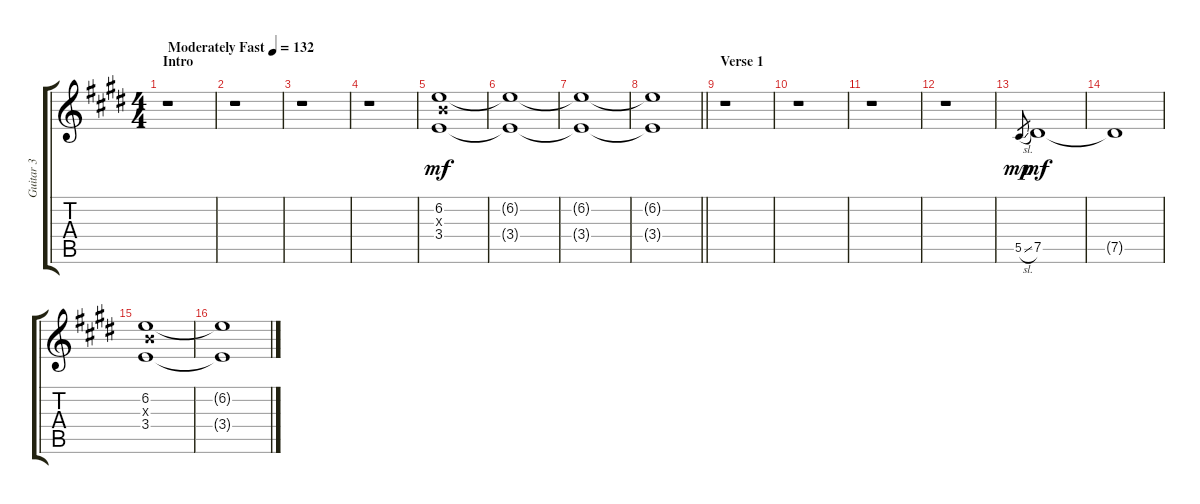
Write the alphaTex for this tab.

\track ("Guitar 3" "Guitar 3") {instrument distortionguitar}
\staff {score tabs}
\tuning (Eb4 Bb3 Gb3 Db3 Ab2 Db2) {hide}
\ts (4 4)
\section ("" "Intro")
\tempo (132 "Moderately Fast")
\clef g2
\ks c#minor
r.1{dy mf instrument distortionguitar} |
r.1 |
r.1 |
r.1 |
(6.2 5.3{x} 3.4).1 |
(6.2{t} 3.4{t}).1 |
(6.2{t} 3.4{t}).1 |
\barLineRight lightlight
(6.2{t} 3.4{t}).1 |
\section ("" "Verse 1")
r.1 |
r.1 |
r.1 |
r.1 |
5.5{sl}.8{gr dy mp} 7.5.1{dy mf} |
7.5{t}.1 |
(6.2 5.3{x} 3.4).1 |
(6.2{t} 3.4{t}).1
